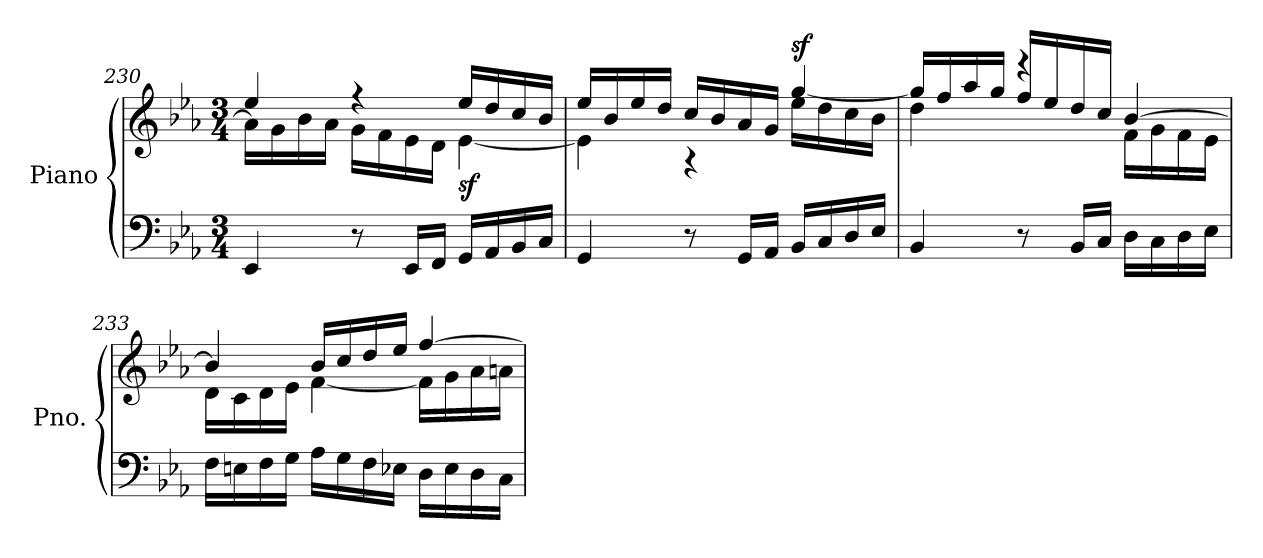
**kern	**kern	**dynam
*part1	*part1	*part1
*staff2	*staff1	*staff1/2
*I"Piano	*	*
*I'Pno.	*	*
*clefF4	*clefG2	*
*k[b-e-a-]	*k[b-e-a-]	*
*M3/4	*M3/4	*
=230	=230	=230
*	*^	*
4EE-/	4ee-/	16a-\LL]	.
.	.	16g\	.
.	.	16b-\	.
.	.	16a-\JJ	.
8r	4r	16g\LL	.
.	.	16f\	.
16EE-/LL	.	16e-\	.
16FF/JJ	.	16d\JJ	.
!	!	!	!LO:DY:b
16GG/LL	16ee-/LL	[4e-\	sf
16AA-/	16dd/	.	.
16BB-/	16cc/	.	.
16C/JJ	16b-/JJ	.	.
!!LO:LB:g=z	!!
=231	=231	=231	=231
4GG/	16ee-/LL	4e-\]	.
.	16b-/	.	.
.	16ee-/	.	.
.	16dd/JJ	.	.
8r	16cc/LL	4r	.
.	16b-/	.	.
16GG/LL	16a-/	.	.
16AA-/JJ	16g/JJ	.	.
!	!	!	!LO:DY:a
16BB-/LL	16ee-\LL	[>4gg/	sf
16C/	16dd\	.	.
16D/	16cc\	.	.
16E-/JJ	16b-\JJ	.	.
=232	=232	=232	=232
4BB-/	4dd\	16gg/LL]	.
.	.	16ff/	.
.	.	16aa-/	.
.	.	16gg/JJ	.
8r	4r	16ff/LL	.
.	.	16ee-/	.
16BB-/LL	.	16dd/	.
16C/JJ	.	16cc/JJ	.
16D\LL	[4b-/	16f\LL	.
16C\	.	16g\	.
16D\	.	16f\	.
16E-\JJ	.	16e-\JJ	.
!!LO:LB:g=z	!!
=233	=233	=233	=233
16F\LL	4b-/]	16d\LL	.
16En\	.	16c\	.
16F\	.	16d\	.
16G\JJ	.	16e-\JJ	.
16A-\LL	16b-/LL	[4f\	.
16G\	16cc/	.	.
16F\	16dd/	.	.
16E-X\JJ	16ee-/JJ	.	.
16D\LL	[4ff/	16f\LL]	.
16E-\	.	16g\	.
16D\	.	16a-\	.
16C\JJ	.	16an\JJ	.
*	*v	*v	*
=	=	=
*-	*-	*-
